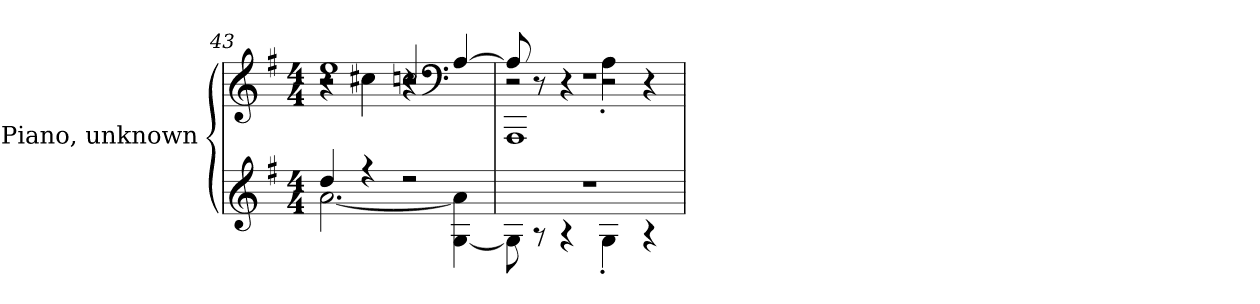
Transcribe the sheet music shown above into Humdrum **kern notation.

**kern	**kern
*part1	*part1
*staff2	*staff1
*I"Piano, unknown	*
*I'Pno.	*
*clefG2	*clefG2
*k[f#]	*k[f#]
*M4/4	*M4/4
=43	=43
*^	*^
*	*	*	*^
*	*	*	*	*^
4dd/	[2.a\	2r	4r	2r	1ee
4r	.	.	4cc#X\	.	.
2r	.	2ccn/	2r	4r	.
*	*	*clefF4	*	*	*
.	[4G\ 4a\]	.	.	[4A/	.
=44	=44	=44	=44	=44	=44
1r	8G\]	1r	2r	8A/]	1AAA
.	8r	.	.	8r	.
.	4r	.	.	4r	.
.	4G'\	.	4A'\	2r	.
.	4r	.	4r	.	.
*v	*v	*	*	*	*
*	*v	*v	*v	*v
=	=
*-	*-
